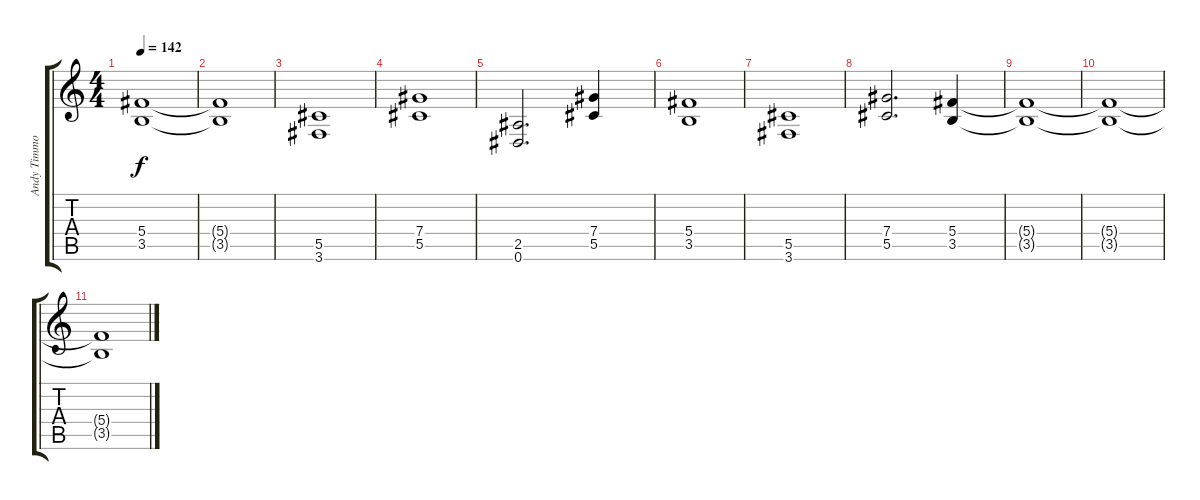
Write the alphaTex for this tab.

\track ("Andy Timmons" "Andy Timmo") {instrument distortionguitar}
\staff {score tabs}
\tuning (Eb4 Bb3 Gb3 Db3 Ab2 Eb2) {hide}
\ts (4 4)
\tempo 142
\clef g2
\ks c
(5.4{t} 3.5{t}).1{dy f} |
(5.4{t} 3.5{t}).1 |
(5.5 3.6).1 |
(7.4 5.5).1 |
(2.5 0.6).2{d} (7.4 5.5).4 |
(5.4 3.5).1 |
(5.5 3.6).1 |
(7.4 5.5).2{d} (5.4 3.5).4 |
(5.4{t} 3.5{t}).1{volume 0} |
(5.4{t} 3.5{t}).1 |
(5.4{t} 3.5{t}).1
